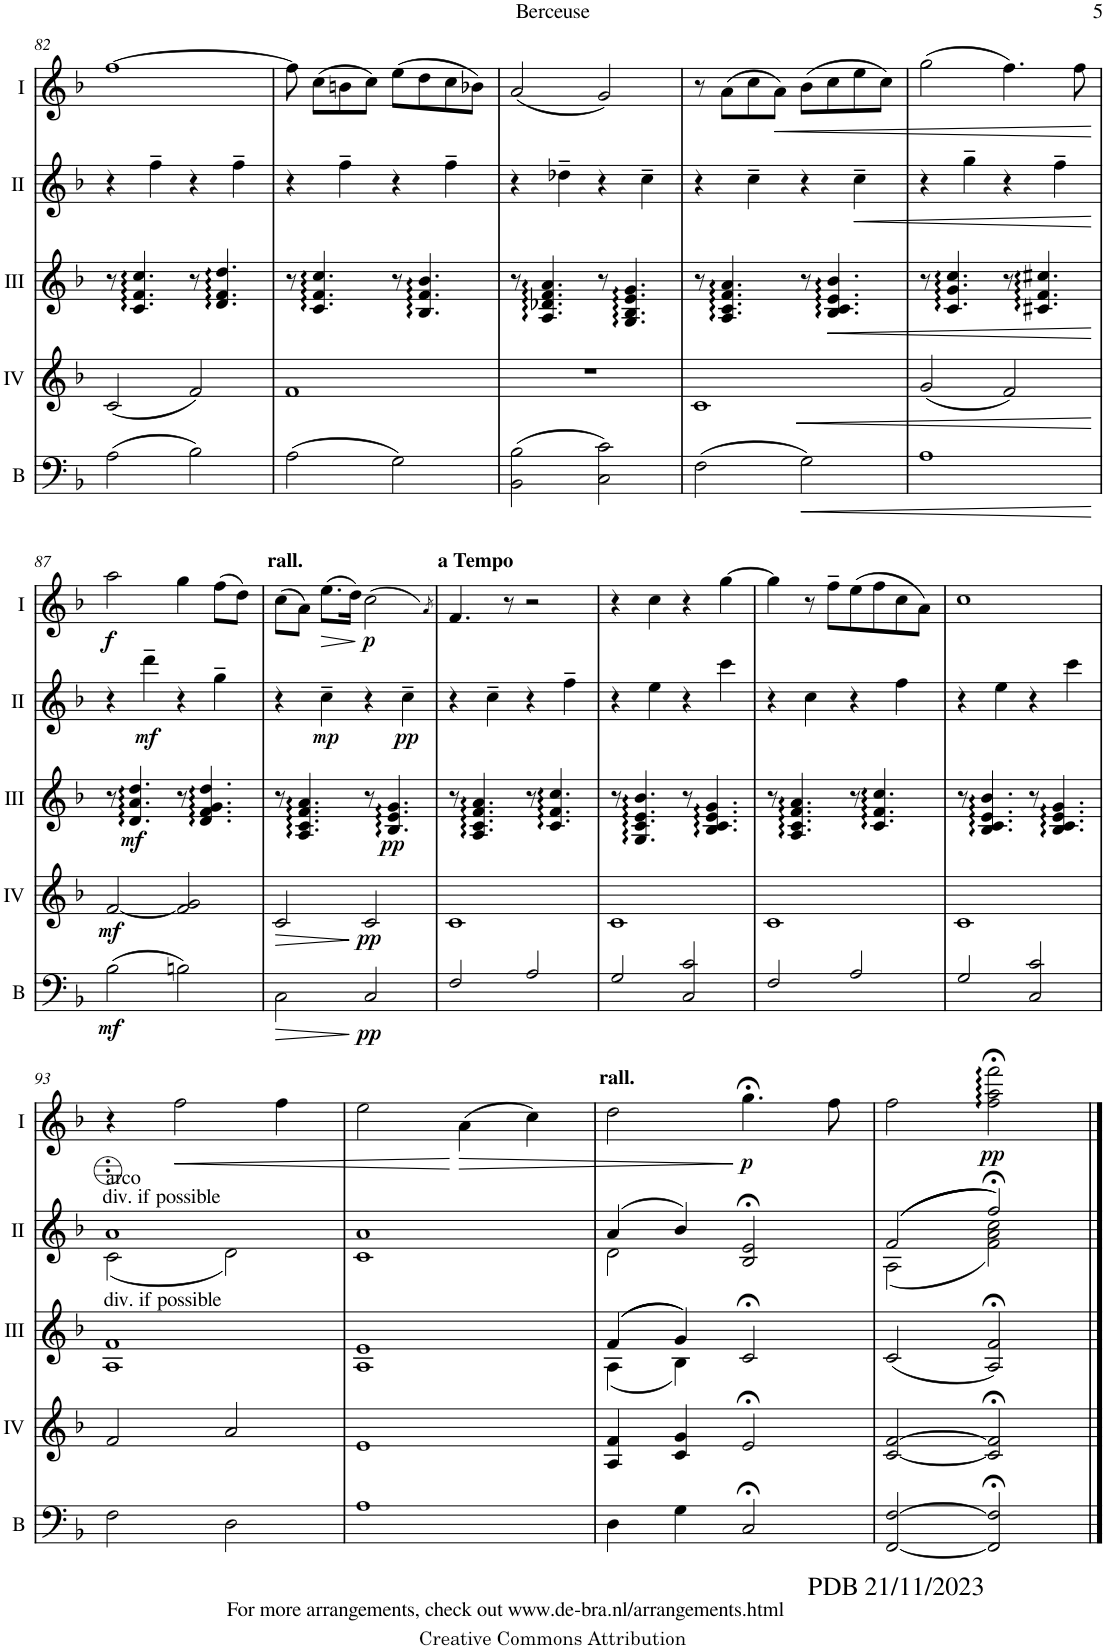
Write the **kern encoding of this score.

**kern	**dynam	**kern	**dynam	**kern	**dynam	**kern	**dynam	**kern	**dynam
*part5	*part5	*part4	*part4	*part3	*part3	*part2	*part2	*part1	*part1
*staff5	*staff5	*staff4	*staff4	*staff3	*staff3	*staff2	*staff2	*staff1	*staff1
*I"Bass	*	*I"Acc. 4	*	*I"Acc. 3	*	*I"Acc. 2	*	*I"Acc. 1	*
*I'B	*	*	*	*	*	*	*	*	*
!!LO:PB:g=z
*clefF4	*	*clefG2	*	*clefG2	*	*clefG2	*	*clefG2	*
*Trd7c12	*	*Trd7c12	*	*	*	*	*	*Trd7c12	*
*k[b-]	*	*k[b-]	*	*k[b-]	*	*k[b-]	*	*k[b-]	*
*M4/4	*	*M4/4	*	*M4/4	*	*M4/4	*	*M4/4	*
*met(c)	*	*met(c)	*	*met(c)	*	*met(c)	*	*met(c)	*
=82	=82	=82	=82	=82	=82	=82	=82	=82	=82
(>2A\	.	(2c/	.	8r	.	4r	.	[1ff	.
.	.	.	.	4.c/ 4.f/ 4.cc/	.	.	.	.	.
.	.	.	.	.	.	4ff~\	.	.	.
2B-\)	.	2f/)	.	8r	.	4r	.	.	.
.	.	.	.	4.d/ 4.f/ 4.dd/	.	.	.	.	.
.	.	.	.	.	.	4ff~\	.	.	.
=83	=83	=83	=83	=83	=83	=83	=83	=83	=83
(>2A\	.	1f	.	8r	.	4r	.	8ff\]	.
.	.	.	.	4.c/ 4.f/ 4.cc/	.	.	.	(8cc\L	.
.	.	.	.	.	.	4ff~\	.	8bn\	.
.	.	.	.	.	.	.	.	8cc\J)	.
2G\)	.	.	.	8r	.	4r	.	(8ee\L	.
.	.	.	.	4.B-/ 4.f/ 4.b-/	.	.	.	8dd\	.
.	.	.	.	.	.	4ff~\	.	8cc\	.
.	.	.	.	.	.	.	.	8b-X\J)	.
=84	=84	=84	=84	=84	=84	=84	=84	=84	=84
(>2BB-\ 2B-\	.	1r	.	8r	.	4r	.	(2a/	.
.	.	.	.	4.A/ 4.d-X/ 4.f/ 4.a/	.	.	.	.	.
.	.	.	.	.	.	4dd-X~\	.	.	.
2C\ 2c\)	.	.	.	8r	.	4r	.	2g/)	.
.	.	.	.	4.G/ 4.B-/ 4.e/ 4.g/	.	.	.	.	.
.	.	.	.	.	.	4cc~\	.	.	.
=85	=85	=85	=85	=85	=85	=85	=85	=85	=85
!	!	!	!LO:HP:b	!	!	!	!	!	!
(>2F\	.	1c	<	8r	.	4r	.	8r	.
.	.	.	.	4.A/ 4.c/ 4.f/ 4.a/	.	.	.	(8a\L	.
.	.	.	.	.	.	4cc~\	.	8cc\	.
!	!	!	!	!	!	!	!	!	!LO:HP:b
.	.	.	.	.	.	.	.	8a\J)	<
!	!LO:HP:b	!	!	!	!	!	!	!	!
2G\)	<	.	.	8r	.	4r	.	(8b-\L	.
!	!	!	!	!	!LO:HP:b	!	!	!	!
.	.	.	.	4.B-/ 4.c/ 4.e/ 4.b-/	<	.	.	8cc\	.
!	!	!	!	!	!	!	!LO:HP:b	!	!
.	.	.	.	.	.	4cc~\	<	8ee\	.
.	.	.	.	.	.	.	.	8cc\J)	.
=86	=86	=86	=86	=86	=86	=86	=86	=86	=86
1A	.	(2g/	.	8r	.	4r	.	(2gg\	.
.	.	.	.	4.c/ 4.g/ 4.cc/	.	.	.	.	.
.	.	.	.	.	.	4gg~\	.	.	.
.	.	2f/)	.	8r	.	4r	.	4.ff\)	.
.	.	.	.	4.c#X/ 4.f/ 4.cc#X/	.	.	.	.	.
.	.	.	.	.	.	4ff~\	.	.	.
.	.	.	.	.	.	.	.	8ff\	.
.	[	.	[	.	[	.	[	.	[
!!LO:LB:g=z
=87	=87	=87	=87	=87	=87	=87	=87	=87	=87
!	!LO:DY:b	!	!LO:DY:b	!	!	!	!	!	!LO:DY:b
(>2B-\	mf	[2f/	mf	8r	.	4r	.	2aa\	f
!	!	!	!	!	!LO:DY:b	!	!	!	!
.	.	.	.	4.d/ 4.a/ 4.dd/	mf	.	.	.	.
!	!	!	!	!	!	!	!LO:DY:b	!	!
.	.	.	.	.	.	4ddd~\	mf	.	.
2Bn\)	.	2f/] 2g/	.	8r	.	4r	.	4gg\	.
.	.	.	.	4.d/ 4.f/ 4.g/ 4.dd/	.	.	.	.	.
.	.	.	.	.	.	4gg~\	.	(8ff\L	.
.	.	.	.	.	.	.	.	8dd\J)	.
=88	=88	=88	=88	=88	=88	=88	=88	=88	=88
!	!	!	!	!	!	!	!	!LO:TX:a:B:t=rall.	!
!	!LO:HP:b	!	!LO:HP:b	!	!	!	!	!	!
2C\	>	2c/	>	8r	.	4r	.	(8cc\L	.
.	.	.	.	4.A/ 4.c/ 4.f/ 4.a/	.	.	.	8a\J)	.
!	!	!	!	!	!	!	!LO:DY:b	!	!LO:HP:b
.	.	.	.	.	.	4cc~\	mp	(8.ee\L	>
.	.	.	.	.	.	.	.	16dd\Jk)	.
!	!LO:DY:n=1:b	!	!LO:DY:n=1:b	!	!	!	!	!	!LO:DY:n=1:b
2C/	] pp	2c/	] pp	8r	.	4r	.	(2cc\	] p
!	!	!	!	!	!LO:DY:b	!	!	!	!
.	.	.	.	4.B-/ 4.e/ 4.g/	pp	.	.	.	.
!	!	!	!	!	!	!	!LO:DY:b	!	!
.	.	.	.	.	.	4cc~\	pp	.	.
.	.	.	.	.	.	.	.	qf)	.
=89	=89	=89	=89	=89	=89	=89	=89	=89	=89
!	!	!	!	!	!	!	!	!LO:TX:a:B:t=a Tempo	!
2F/	.	1c	.	8r	.	4r	.	4.f/	.
.	.	.	.	4.A/ 4.c/ 4.f/ 4.a/	.	.	.	.	.
.	.	.	.	.	.	4cc~\	.	.	.
.	.	.	.	.	.	.	.	8r	.
2A/	.	.	.	8r	.	4r	.	2r	.
.	.	.	.	4.c/ 4.f/ 4.cc/	.	.	.	.	.
.	.	.	.	.	.	4ff~\	.	.	.
=90	=90	=90	=90	=90	=90	=90	=90	=90	=90
2G/	.	1c	.	8r	.	4r	.	4r	.
.	.	.	.	4.G/ 4.c/ 4.e/ 4.b-/	.	.	.	.	.
.	.	.	.	.	.	4ee\	.	4cc\	.
2C/ 2c/	.	.	.	8r	.	4r	.	4r	.
.	.	.	.	4.B-/ 4.c/ 4.e/ 4.g/	.	.	.	.	.
.	.	.	.	.	.	4ccc\	.	[4gg\	.
=91	=91	=91	=91	=91	=91	=91	=91	=91	=91
2F/	.	1c	.	8r	.	4r	.	4gg\]	.
.	.	.	.	4.A/ 4.c/ 4.f/ 4.a/	.	.	.	.	.
.	.	.	.	.	.	4cc\	.	8r	.
.	.	.	.	.	.	.	.	8ff~\L	.
2A/	.	.	.	8r	.	4r	.	(8ee\	.
.	.	.	.	4.c/ 4.f/ 4.cc/	.	.	.	8ff\	.
.	.	.	.	.	.	4ff\	.	8cc\	.
.	.	.	.	.	.	.	.	8a\J)	.
=92	=92	=92	=92	=92	=92	=92	=92	=92	=92
2G/	.	1c	.	8r	.	4r	.	1cc	.
.	.	.	.	4.B-/ 4.c/ 4.e/ 4.b-/	.	.	.	.	.
.	.	.	.	.	.	4ee\	.	.	.
2C/ 2c/	.	.	.	8r	.	4r	.	.	.
.	.	.	.	4.B-/ 4.c/ 4.e/ 4.g/	.	.	.	.	.
.	.	.	.	.	.	4ccc\	.	.	.
!!LO:LB:g=z
=93	=93	=93	=93	=93	=93	=93	=93	=93	=93
*	*	*	*	*	*	*^	*	*	*
!	!	!	!	!	!	!LO:TX:a:t=div. if possible	!	!	!	!
!	!	!	!	!	!	!LO:TX:a:t=arco	!	!	!	!
!	!	!	!	!LO:TX:a:t=div. if possible	!	!	!	!	!	!
2F\	.	2f/	.	1A 1f	.	1a	(2c\	.	4r	.
!	!	!	!	!	!	!	!	!	!	!LO:HP:b
.	.	.	.	.	.	.	.	.	2ff\	<
2D\	.	2a/	.	.	.	.	2d\)	.	.	.
.	.	.	.	.	.	.	.	.	4ff\	.
*	*	*	*	*	*	*v	*v	*	*	*
=94	=94	=94	=94	=94	=94	=94	=94	=94	=94
1A	.	1e	.	1A 1e	.	1c 1a	.	2ee\	.
!	!	!	!	!	!	!	!	!	!LO:HP:n=1:b
.	.	.	.	.	.	.	.	(4a\	[ >
.	.	.	.	.	.	.	.	4cc\)	.
=95	=95	=95	=95	=95	=95	=95	=95	=95	=95
*	*	*	*	*^	*	*^	*	*	*
!	!	!	!	!	!	!	!	!	!	!LO:TX:a:B:t=rall.	!
4D\	.	4A/ 4f/	.	((4f/	(4A\	.	(4a/	2d\	.	2dd\	.
4G\	.	4c/ 4g/	.	4g/))	4B-\)	.	4b-/)	.	.	.	.
!	!	!	!	!	!	!	!	!	!	!	!LO:DY:n=1:b
2C;</	.	2e;</	.	2c;</	2ryy	.	2B-/;< 2e/;<	2ryy	.	4.gg;<\	] p
.	.	.	.	.	.	.	.	.	.	8ff\	.
*	*	*	*	*v	*v	*	*	*	*	*	*
=96	=96	=96	=96	=96	=96	=96	=96	=96	=96	=96
!	!	!	!	!	!	!	!	!	!LO:TX:b:t=PDB 21/11/2023	!
[2FF/ [2F/	.	[2c/ [2f/	.	(2c/	.	((2f/	(2A\	.	2ff\	.
!	!	!	!	!	!	!	!	!	!LO:TX:b:t=For more arrangements, check out www.de-bra.nl/arrangements.html	!
!	!	!	!	!	!	!	!	!	!	!LO:DY:b
2FF/];< 2F/];<	.	2c/];< 2f/];<	.	2A/;< 2f/;<)	.	2ff;</))	2f\ 2a\ 2cc\)	.	2ff\;< 2aa\;< 2fff\;<	pp
*	*	*	*	*	*	*v	*v	*	*	*
==	==	==	==	==	==	==	==	==	==
*-	*-	*-	*-	*-	*-	*-	*-	*-	*-
